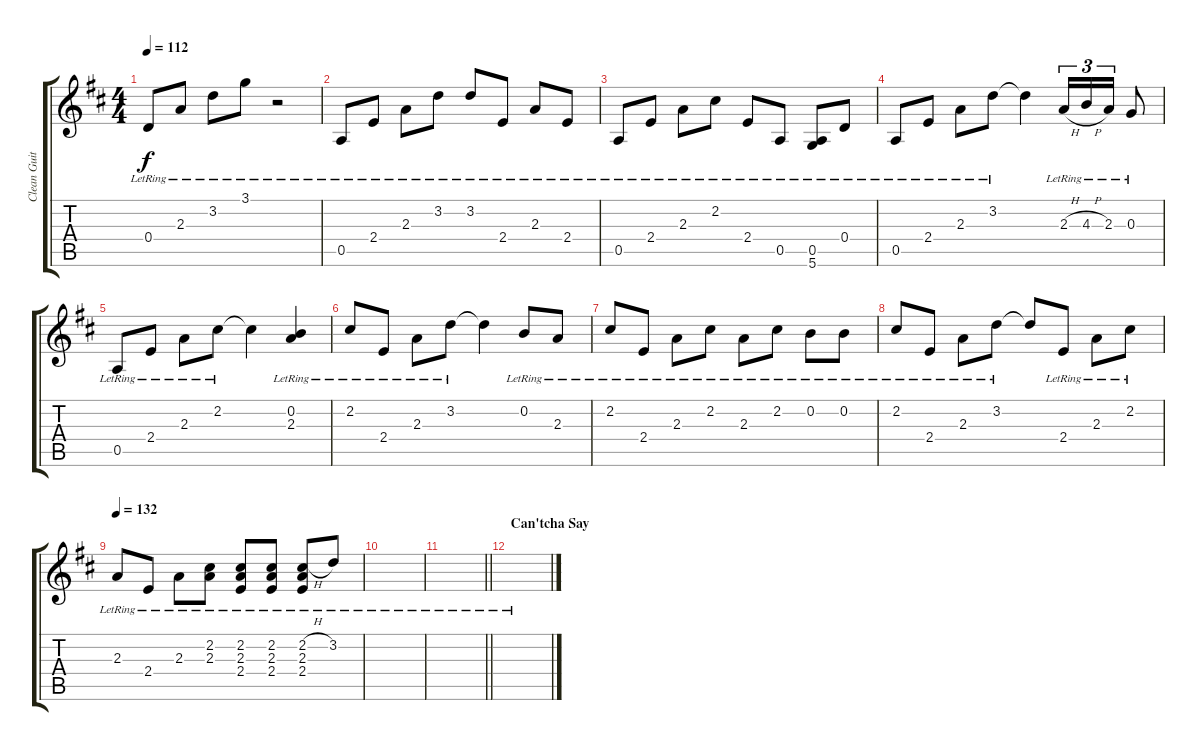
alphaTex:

\track ("Clean Guitar" "Clean Guit") {instrument electricguitarclean}
\staff {score tabs}
\tuning (E4 B3 G3 D3 A2 D2) {hide}
\ts (4 4)
\tempo 112
\clef g2
\ks d
0.4{lr}.8{dy f} 2.3{lr}.8 3.2{lr}.8 3.1{lr}.8 r.2 |
0.5{lr}.8 2.4{lr}.8 2.3{lr}.8 3.2{lr}.8 3.2{lr}.8 2.4{lr}.8 2.3{lr}.8 2.4{lr}.8 |
0.5{lr}.8 2.4{lr}.8 2.3{lr}.8 2.2{lr}.8 2.4{lr}.8 0.5{lr}.8 (0.5{lr} 5.6{lr}).8 0.4{lr}.8 |
0.5{lr}.8 2.4{lr}.8 2.3{lr}.8 3.2{lr}.8 3.2{t}.4 2.3{h lr}.16{tu (3 2)} 4.3{h lr}.16{tu (3 2)} 2.3{lr}.16{tu (3 2)} 0.3{lr}.8 |
0.5{lr}.8 2.4{lr}.8 2.3{lr}.8 2.2{lr}.8 2.2{t}.4 (0.2{lr} 2.3{lr}).4 |
2.2{lr}.8 2.4{lr}.8 2.3{lr}.8 3.2{lr}.8 3.2{t}.4 0.2{lr}.8 2.3{lr}.8 |
2.2{lr}.8 2.4{lr}.8 2.3{lr}.8 2.2{lr}.8 2.3{lr}.8 2.2{lr}.8 0.2{lr}.8 0.2{lr}.8 |
2.2{lr}.8 2.4{lr}.8 2.3{lr}.8 3.2{lr}.8 3.2{t}.8 2.4{lr}.8 2.3{lr}.8 2.2{lr}.8 |
\tempo 132
2.3{lr}.8 2.4{lr}.8 2.3{lr}.8 (2.2{lr} 2.3{lr}).8 (2.2{lr} 2.3{lr} 2.4{lr}).8 (2.2{lr} 2.3{lr} 2.4{lr}).8 (2.2{h lr} 2.3{lr} 2.4{lr}).8 3.2{lr}.8 |
|
\barLineRight lightlight
|
\section ("" "Can'tcha Say")
